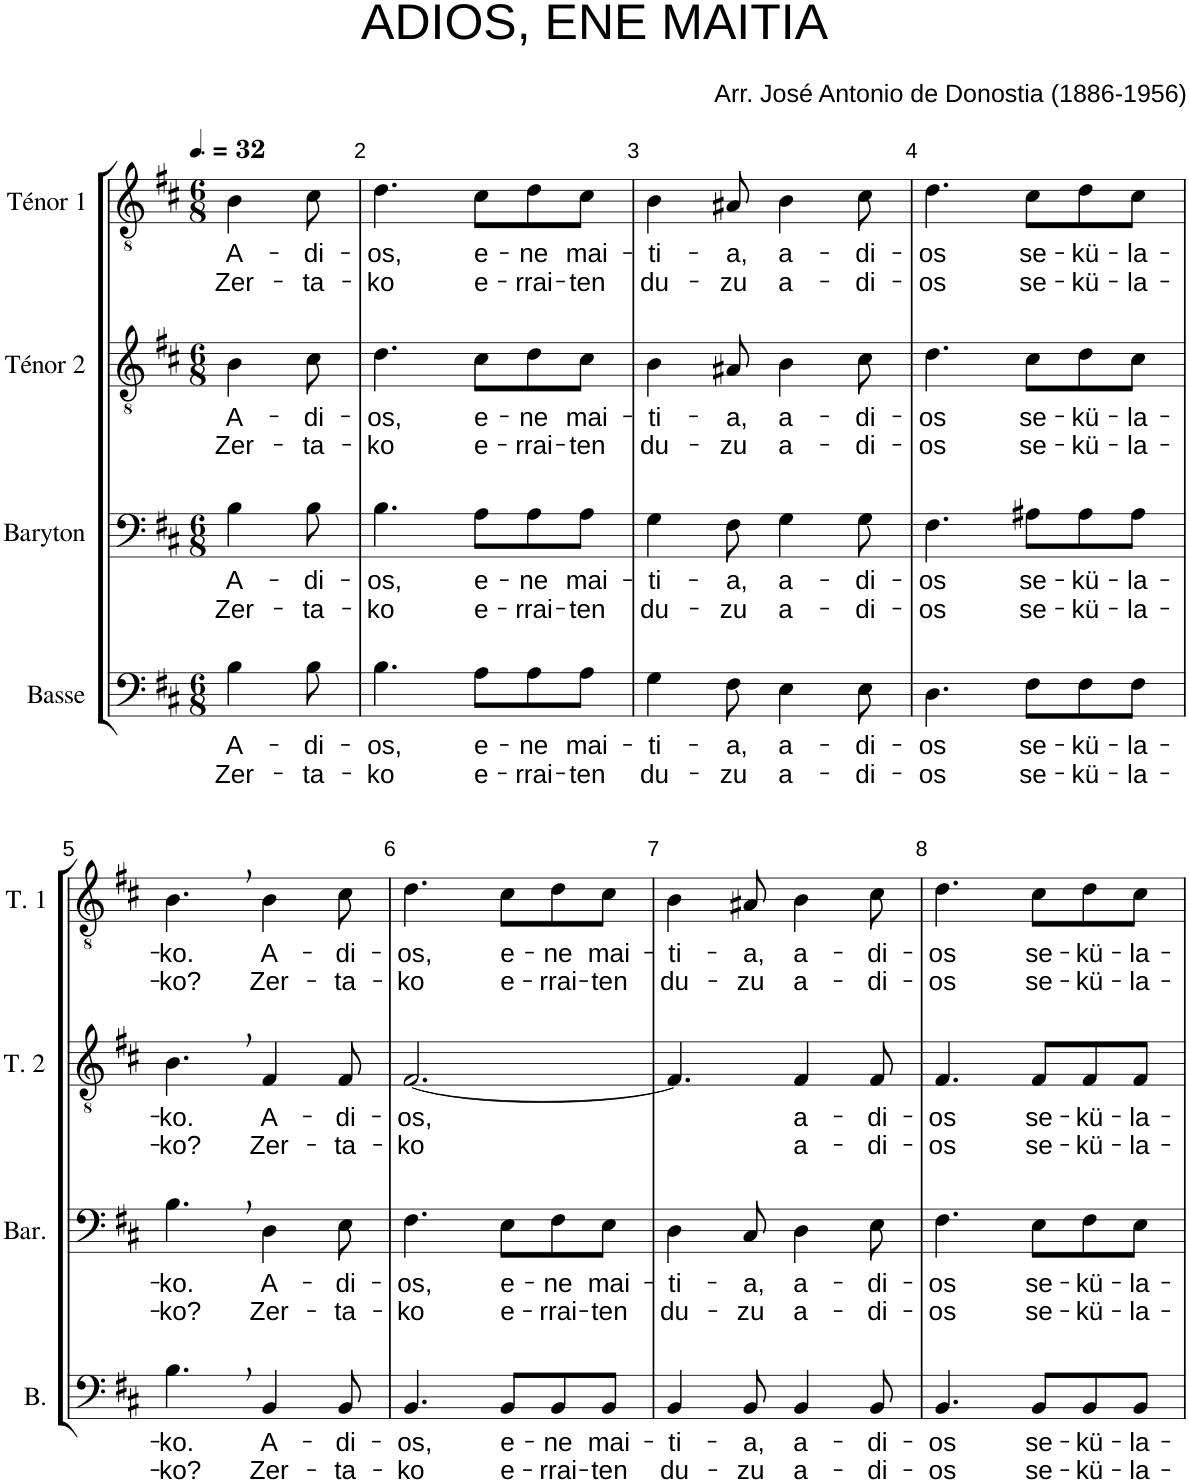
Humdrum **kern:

**kern	**text	**text	**kern	**text	**text	**kern	**text	**text	**kern	**text	**text
*part4	*part4	*part4	*part3	*part3	*part3	*part2	*part2	*part2	*part1	*part1	*part1
*staff4	*staff4	*staff4	*staff3	*staff3	*staff3	*staff2	*staff2	*staff2	*staff1	*staff1	*staff1
*I"Basse	*	*	*I"Baryton	*	*	*I"Ténor 2	*	*	*I"Ténor 1	*	*
*I'B.	*	*	*I'Bar.	*	*	*I'T. 2	*	*	*I'T. 1	*	*
*clefF4	*	*	*clefF4	*	*	*clefGv2	*	*	*clefGv2	*	*
*k[f#c#]	*	*	*k[f#c#]	*	*	*k[f#c#]	*	*	*k[f#c#]	*	*
*M6/8	*	*	*M6/8	*	*	*M6/8	*	*	*M6/8	*	*
*MM48	*	*	*MM48	*	*	*MM48	*	*	*MM48	*	*
=1	=1	=1	=1	=1	=1	=1	=1	=1	=1	=1	=1
!	!LO:LY:b	!LO:LY:b	!	!LO:LY:b	!LO:LY:b	!	!LO:LY:b	!LO:LY:b	!	!LO:LY:b	!LO:LY:b
4B\	A-	Zer-	4B\	A-	Zer-	4B\	A-	Zer-	4B\	A-	Zer-
!	!LO:LY:b	!LO:LY:b	!	!LO:LY:b	!LO:LY:b	!	!LO:LY:b	!LO:LY:b	!	!LO:LY:b	!LO:LY:b
8B\	-di-	-ta-	8B\	-di-	-ta-	8c#\	-di-	-ta-	8c#\	-di-	-ta-
=2	=2	=2	=2	=2	=2	=2	=2	=2	=2	=2	=2
!	!LO:LY:b	!LO:LY:b	!	!LO:LY:b	!LO:LY:b	!	!LO:LY:b	!LO:LY:b	!	!LO:LY:b	!LO:LY:b
4.B\	-os,	-ko	4.B\	-os,	-ko	4.d\	-os,	-ko	4.d\	-os,	-ko
!	!LO:LY:b	!LO:LY:b	!	!LO:LY:b	!LO:LY:b	!	!LO:LY:b	!LO:LY:b	!	!LO:LY:b	!LO:LY:b
8A\L	e-	e-	8A\L	e-	e-	8c#\L	e-	e-	8c#\L	e-	e-
!	!LO:LY:b	!LO:LY:b	!	!LO:LY:b	!LO:LY:b	!	!LO:LY:b	!LO:LY:b	!	!LO:LY:b	!LO:LY:b
8A\	-ne	-rrai-	8A\	-ne	-rrai-	8d\	-ne	-rrai-	8d\	-ne	-rrai-
!	!LO:LY:b	!LO:LY:b	!	!LO:LY:b	!LO:LY:b	!	!LO:LY:b	!LO:LY:b	!	!LO:LY:b	!LO:LY:b
8A\J	mai-	-ten	8A\J	mai-	-ten	8c#\J	mai-	-ten	8c#\J	mai-	-ten
=3	=3	=3	=3	=3	=3	=3	=3	=3	=3	=3	=3
!	!LO:LY:b	!LO:LY:b	!	!LO:LY:b	!LO:LY:b	!	!LO:LY:b	!LO:LY:b	!	!LO:LY:b	!LO:LY:b
4G\	-ti-	du-	4G\	-ti-	du-	4B\	-ti-	du-	4B\	-ti-	du-
!	!LO:LY:b	!LO:LY:b	!	!LO:LY:b	!LO:LY:b	!	!LO:LY:b	!LO:LY:b	!	!LO:LY:b	!LO:LY:b
8F#\	-a,	-zu	8F#\	-a,	-zu	8A#X/	-a,	-zu	8A#X/	-a,	-zu
!	!LO:LY:b	!LO:LY:b	!	!LO:LY:b	!LO:LY:b	!	!LO:LY:b	!LO:LY:b	!	!LO:LY:b	!LO:LY:b
4E\	a-	a-	4G\	a-	a-	4B\	a-	a-	4B\	a-	a-
!	!LO:LY:b	!LO:LY:b	!	!LO:LY:b	!LO:LY:b	!	!LO:LY:b	!LO:LY:b	!	!LO:LY:b	!LO:LY:b
8E\	-di-	-di-	8G\	-di-	-di-	8c#\	-di-	-di-	8c#\	-di-	-di-
=4	=4	=4	=4	=4	=4	=4	=4	=4	=4	=4	=4
!	!LO:LY:b	!LO:LY:b	!	!LO:LY:b	!LO:LY:b	!	!LO:LY:b	!LO:LY:b	!	!LO:LY:b	!LO:LY:b
4.D\	-os	-os	4.F#\	-os	-os	4.d\	-os	-os	4.d\	-os	-os
!	!LO:LY:b	!LO:LY:b	!	!LO:LY:b	!LO:LY:b	!	!LO:LY:b	!LO:LY:b	!	!LO:LY:b	!LO:LY:b
8F#\L	se-	se-	8A#X\L	se-	se-	8c#\L	se-	se-	8c#\L	se-	se-
!	!LO:LY:b	!LO:LY:b	!	!LO:LY:b	!LO:LY:b	!	!LO:LY:b	!LO:LY:b	!	!LO:LY:b	!LO:LY:b
8F#\	-kü-	-kü-	8A#\	-kü-	-kü-	8d\	-kü-	-kü-	8d\	-kü-	-kü-
!	!LO:LY:b	!LO:LY:b	!	!LO:LY:b	!LO:LY:b	!	!LO:LY:b	!LO:LY:b	!	!LO:LY:b	!LO:LY:b
8F#\J	-la-	-la-	8A#\J	-la-	-la-	8c#\J	-la-	-la-	8c#\J	-la-	-la-
!!LO:LB:g=z
=5	=5	=5	=5	=5	=5	=5	=5	=5	=5	=5	=5
!	!LO:LY:b	!LO:LY:b	!	!LO:LY:b	!LO:LY:b	!	!LO:LY:b	!LO:LY:b	!	!LO:LY:b	!LO:LY:b
4.B,\	-ko.	-ko?	4.B,\	-ko.	-ko?	4.B,\	-ko.	-ko?	4.B,\	-ko.	-ko?
!	!LO:LY:b	!LO:LY:b	!	!LO:LY:b	!LO:LY:b	!	!LO:LY:b	!LO:LY:b	!	!LO:LY:b	!LO:LY:b
4BB/	A-	Zer-	4D\	A-	Zer-	4F#/	A-	Zer-	4B\	A-	Zer-
!	!LO:LY:b	!LO:LY:b	!	!LO:LY:b	!LO:LY:b	!	!LO:LY:b	!LO:LY:b	!	!LO:LY:b	!LO:LY:b
8BB/	-di-	-ta-	8E\	-di-	-ta-	8F#/	-di-	-ta-	8c#\	-di-	-ta-
=6	=6	=6	=6	=6	=6	=6	=6	=6	=6	=6	=6
!	!LO:LY:b	!LO:LY:b	!	!LO:LY:b	!LO:LY:b	!	!LO:LY:b	!LO:LY:b	!	!LO:LY:b	!LO:LY:b
4.BB/	-os,	-ko	4.F#\	-os,	-ko	[2.F#/	-os,	-ko	4.d\	-os,	-ko
!	!LO:LY:b	!LO:LY:b	!	!LO:LY:b	!LO:LY:b	!	!	!	!	!LO:LY:b	!LO:LY:b
8BB/L	e-	e-	8E\L	e-	e-	.	.	.	8c#\L	e-	e-
!	!LO:LY:b	!LO:LY:b	!	!LO:LY:b	!LO:LY:b	!	!	!	!	!LO:LY:b	!LO:LY:b
8BB/	-ne	-rrai-	8F#\	-ne	-rrai-	.	.	.	8d\	-ne	-rrai-
!	!LO:LY:b	!LO:LY:b	!	!LO:LY:b	!LO:LY:b	!	!	!	!	!LO:LY:b	!LO:LY:b
8BB/J	mai-	-ten	8E\J	mai-	-ten	.	.	.	8c#\J	mai-	-ten
=7	=7	=7	=7	=7	=7	=7	=7	=7	=7	=7	=7
!	!LO:LY:b	!LO:LY:b	!	!LO:LY:b	!LO:LY:b	!	!	!	!	!LO:LY:b	!LO:LY:b
4BB/	-ti-	du-	4D\	-ti-	du-	4.F#/]	.	.	4B\	-ti-	du-
!	!LO:LY:b	!LO:LY:b	!	!LO:LY:b	!LO:LY:b	!	!	!	!	!LO:LY:b	!LO:LY:b
8BB/	-a,	-zu	8C#/	-a,	-zu	.	.	.	8A#X/	-a,	-zu
!	!LO:LY:b	!LO:LY:b	!	!LO:LY:b	!LO:LY:b	!	!LO:LY:b	!LO:LY:b	!	!LO:LY:b	!LO:LY:b
4BB/	a-	a-	4D\	a-	a-	4F#/	a-	a-	4B\	a-	a-
!	!LO:LY:b	!LO:LY:b	!	!LO:LY:b	!LO:LY:b	!	!LO:LY:b	!LO:LY:b	!	!LO:LY:b	!LO:LY:b
8BB/	-di-	-di-	8E\	-di-	-di-	8F#/	-di-	-di-	8c#\	-di-	-di-
=8	=8	=8	=8	=8	=8	=8	=8	=8	=8	=8	=8
!	!LO:LY:b	!LO:LY:b	!	!LO:LY:b	!LO:LY:b	!	!LO:LY:b	!LO:LY:b	!	!LO:LY:b	!LO:LY:b
4.BB/	-os	-os	4.F#\	-os	-os	4.F#/	-os	-os	4.d\	-os	-os
!	!LO:LY:b	!LO:LY:b	!	!LO:LY:b	!LO:LY:b	!	!LO:LY:b	!LO:LY:b	!	!LO:LY:b	!LO:LY:b
8BB/L	se-	se-	8E\L	se-	se-	8F#/L	se-	se-	8c#\L	se-	se-
!	!LO:LY:b	!LO:LY:b	!	!LO:LY:b	!LO:LY:b	!	!LO:LY:b	!LO:LY:b	!	!LO:LY:b	!LO:LY:b
8BB/	-kü-	-kü-	8F#\	-kü-	-kü-	8F#/	-kü-	-kü-	8d\	-kü-	-kü-
!	!LO:LY:b	!LO:LY:b	!	!LO:LY:b	!LO:LY:b	!	!LO:LY:b	!LO:LY:b	!	!LO:LY:b	!LO:LY:b
8BB/J	-la-	-la-	8E\J	-la-	-la-	8F#/J	-la-	-la-	8c#\J	-la-	-la-
=	=	=	=	=	=	=	=	=	=	=	=
*-	*-	*-	*-	*-	*-	*-	*-	*-	*-	*-	*-
